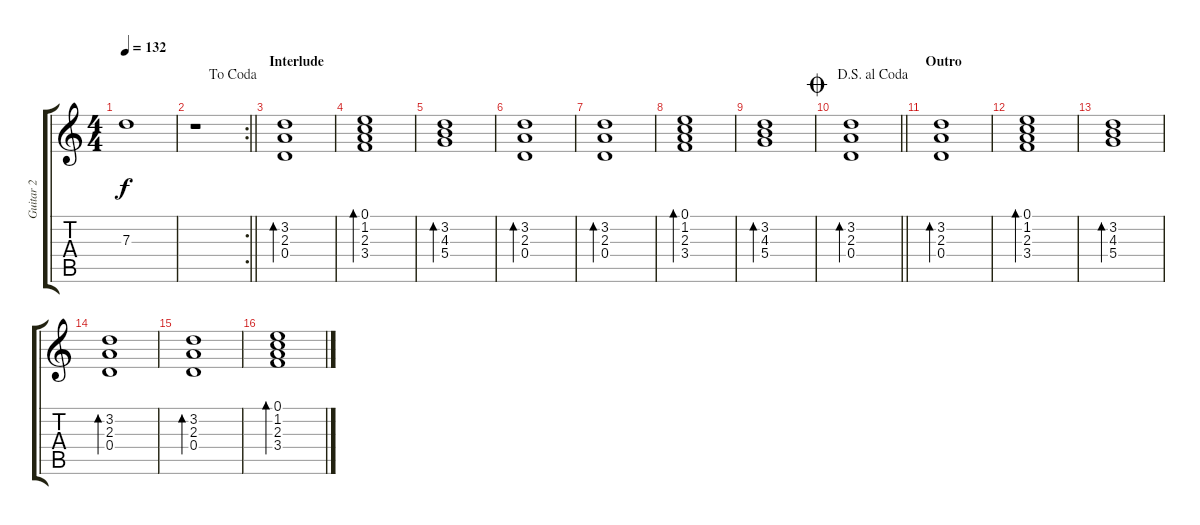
\track ("Guitar 2" "Guitar 2") {instrument electricguitarclean}
\staff {score tabs}
\tuning (E4 B3 G3 D3 A2 E2) {hide}
\ts (4 4)
\tempo 132
\clef g2
\ks c
7.3.1{dy f} |
\rc 2
\jump dacoda
\barLineRight lightlight
r.1 |
\section ("" "Interlude")
(3.2 2.3 0.4).1{bd 30} |
(0.1 1.2 2.3 3.4).1{bd 30} |
(3.2 4.3 5.4).1{bd 30} |
(3.2 2.3 0.4).1{bd 30} |
(3.2 2.3 0.4).1{bd 30} |
(0.1 1.2 2.3 3.4).1{bd 30} |
(3.2 4.3 5.4).1{bd 30} |
\jump coda
\jump dalsegnoalcoda
\barLineRight lightlight
(3.2 2.3 0.4).1{bd 30} |
\section ("" "Outro")
(3.2 2.3 0.4).1{bd 30} |
(0.1 1.2 2.3 3.4).1{bd 30} |
(3.2 4.3 5.4).1{bd 30} |
(3.2 2.3 0.4).1{bd 30} |
(3.2 2.3 0.4).1{bd 30} |
(0.1 1.2 2.3 3.4).1{bd 30}
